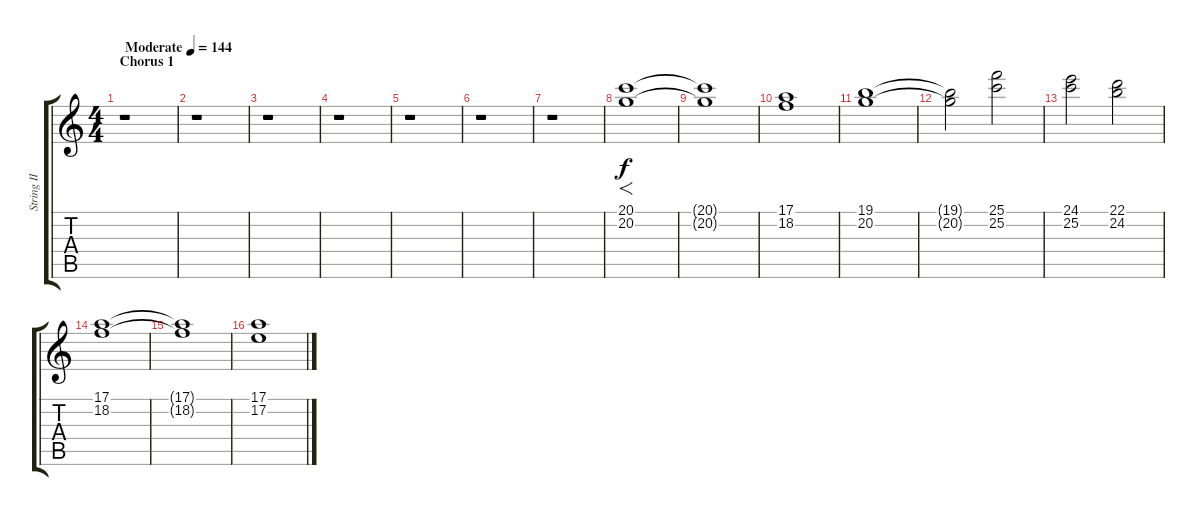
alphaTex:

\track ("String II" "String II") {instrument stringensemble1}
\staff {score tabs}
\tuning (E4 B3 G3 D3 A2 E2) {hide}
\ts (4 4)
\section ("" "Chorus 1")
\tempo (144 "Moderate")
\clef g2
\ks c
r.1{dy f instrument stringensemble1} |
r.1 |
r.1 |
r.1 |
r.1 |
r.1 |
r.1 |
(20.1 20.2).1{f instrument stringensemble2} |
(20.1{t} 20.2{t}).1 |
(17.1 18.2).1 |
(19.1 20.2).1 |
(19.1{t} 20.2{t}).2 (25.1 25.2).2 |
(24.1 25.2).2 (22.1 24.2).2 |
(17.1 18.2).1 |
(17.1{t} 18.2{t}).1 |
(17.1 17.2).1
